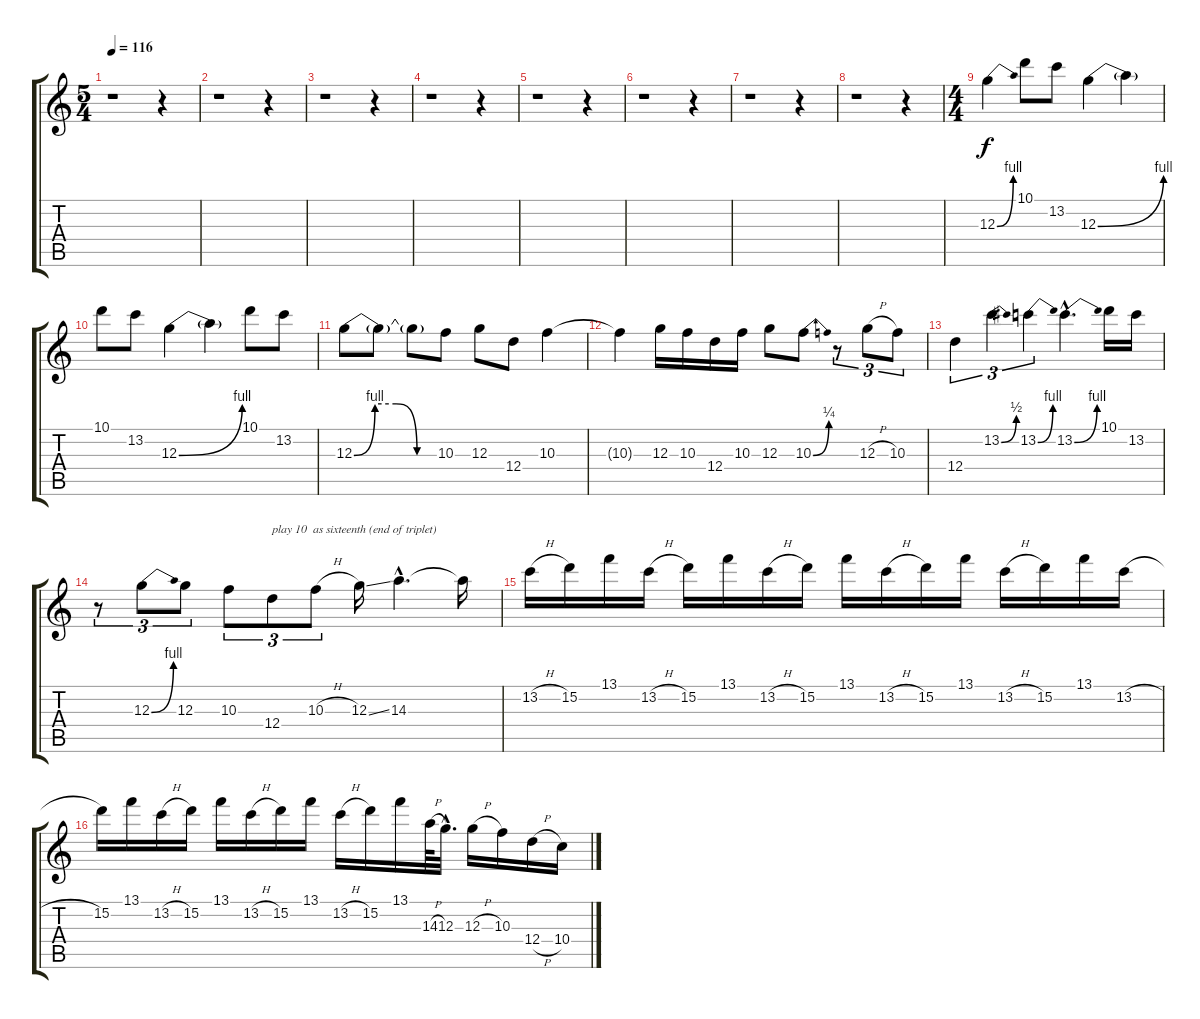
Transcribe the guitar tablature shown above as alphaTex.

\track "" {instrument distortionguitar}
\staff {score tabs}
\tuning (E4 B3 G3 D3 A2 E2) {hide}
\ts (5 4)
\tempo 116
\clef g2
\ks c
r.1{dy f} r.4 |
r.1 r.4 |
r.1 r.4 |
r.1 r.4 |
r.1 r.4 |
r.1 r.4 |
r.1 r.4 |
r.1 r.4 |
\ts (4 4)
12.3{be (bend 0 0 60 4)}.4 10.1.8 13.2.8 12.3{be (bend 0 0 60 4)}.4 12.3{t}.4 |
10.1.8 13.2.8 12.3{be (bend 0 0 60 4)}.4 12.3{t}.4 10.1.8 13.2.8 |
12.3{be (custom 0 0 15 4 30 4 45 0 60 0)}.8 12.3{t}.8 12.3{t}.8 10.3.8 12.3.8 12.4.8 10.3.4 |
10.3{t}.4 12.3.16 10.3.16 12.4.16 10.3.16 12.3.8 10.3{be (bend 0 0 60 1)}.8 r.8{tu (3 2)} 12.3{h}.8{tu (3 2)} 10.3.8{tu (3 2)} |
12.4.4{tu (3 2)} 13.2{be (bend 0 0 60 2)}.4{tu (3 2)} 13.2{be (bend 0 0 60 4)}.4{tu (3 2)} 13.2{be (bend 0 0 60 4) hac}.4{d} 10.1.16 13.2.16 |
r.8{tu (3 2)} 12.3{be (bend 0 0 60 4)}.8{tu (3 2)} 12.3.8{tu (3 2)} 10.3.8{tu (3 2)} 12.4.8{tu (3 2) txt "play 10  as sixteenth (end of triplet)"} 10.3{h}.8{tu (3 2)} 12.3{ss}.16 14.3{hac}.4{d} 14.3{t}.16 |
13.2{h}.16 15.2.16 13.1.16 13.2{h}.16 15.2.16 13.1.16 13.2{h}.16 15.2.16 13.1.16 13.2{h}.16 15.2.16 13.1.16 13.2{h}.16 15.2.16 13.1.16 13.2{h}.16 |
15.2.16 13.1.16 13.2{h}.16 15.2.16 13.1.16 13.2{h}.16 15.2.16 13.1.16 13.2{h}.16 15.2.16 13.1.16 14.3{h}.64 12.3{hac}.32{d} 12.3{h}.16 10.3.16 12.4{h}.16 10.4.16
